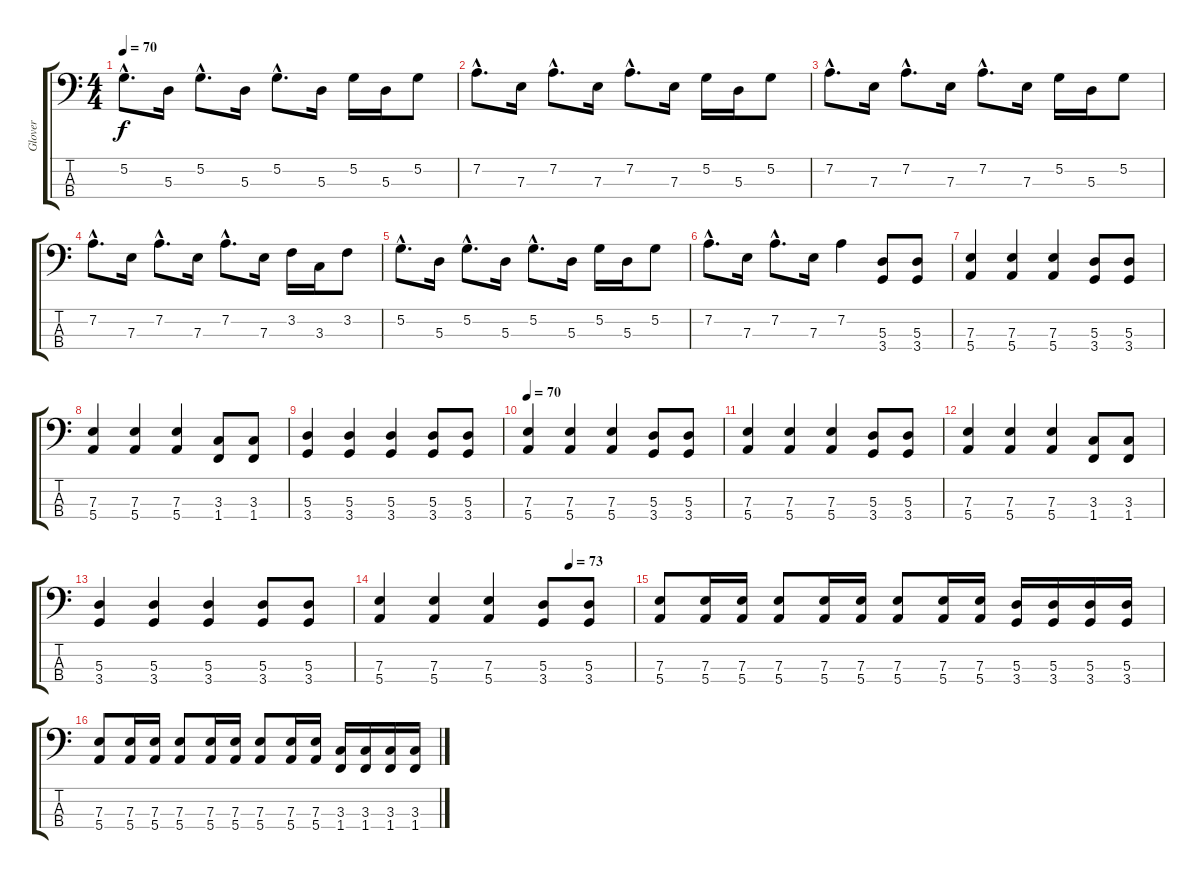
\track ("Glover" "Glover") {instrument electricbassfinger}
\staff {score tabs}
\tuning (G2 D2 A1 E1) {hide}
\ts (4 4)
\tempo 70
\clef f4
\ks c
5.2{hac}.8{d dy f} 5.3.16 5.2{hac}.8{d} 5.3.16 5.2{hac}.8{d} 5.3.16 5.2.16 5.3.16 5.2.8 |
7.2{hac}.8{d} 7.3.16 7.2{hac}.8{d} 7.3.16 7.2{hac}.8{d} 7.3.16 5.2.16 5.3.16 5.2.8 |
7.2{hac}.8{d} 7.3.16 7.2{hac}.8{d} 7.3.16 7.2{hac}.8{d} 7.3.16 5.2.16 5.3.16 5.2.8 |
7.2{hac}.8{d} 7.3.16 7.2{hac}.8{d} 7.3.16 7.2{hac}.8{d} 7.3.16 3.2.16 3.3.16 3.2.8 |
5.2{hac}.8{d} 5.3.16 5.2{hac}.8{d} 5.3.16 5.2{hac}.8{d} 5.3.16 5.2.16 5.3.16 5.2.8 |
7.2{hac}.8{d} 7.3.16 7.2{hac}.8{d} 7.3.16 7.2.4 (5.3 3.4).8 (5.3 3.4).8 |
(7.3 5.4).4 (7.3 5.4).4 (7.3 5.4).4 (5.3 3.4).8 (5.3 3.4).8 |
(7.3 5.4).4 (7.3 5.4).4 (7.3 5.4).4 (3.3 1.4).8 (3.3 1.4).8 |
(5.3 3.4).4 (5.3 3.4).4 (5.3 3.4).4 (5.3 3.4).8 (5.3 3.4).8 |
\tempo 70
(7.3 5.4).4 (7.3 5.4).4 (7.3 5.4).4 (5.3 3.4).8 (5.3 3.4).8 |
(7.3 5.4).4 (7.3 5.4).4 (7.3 5.4).4 (5.3 3.4).8 (5.3 3.4).8 |
(7.3 5.4).4 (7.3 5.4).4 (7.3 5.4).4 (3.3 1.4).8 (3.3 1.4).8 |
(5.3 3.4).4 (5.3 3.4).4 (5.3 3.4).4 (5.3 3.4).8 (5.3 3.4).8 |
\tempo (73 0.75)
(7.3 5.4).4 (7.3 5.4).4 (7.3 5.4).4 (5.3 3.4).8 (5.3 3.4).8 |
(7.3 5.4).8 (7.3 5.4).16 (7.3 5.4).16 (7.3 5.4).8 (7.3 5.4).16 (7.3 5.4).16 (7.3 5.4).8 (7.3 5.4).16 (7.3 5.4).16 (5.3 3.4).16 (5.3 3.4).16 (5.3 3.4).16 (5.3 3.4).16 |
(7.3 5.4).8 (7.3 5.4).16 (7.3 5.4).16 (7.3 5.4).8 (7.3 5.4).16 (7.3 5.4).16 (7.3 5.4).8 (7.3 5.4).16 (7.3 5.4).16 (3.3 1.4).16 (3.3 1.4).16 (3.3 1.4).16 (3.3 1.4).16
